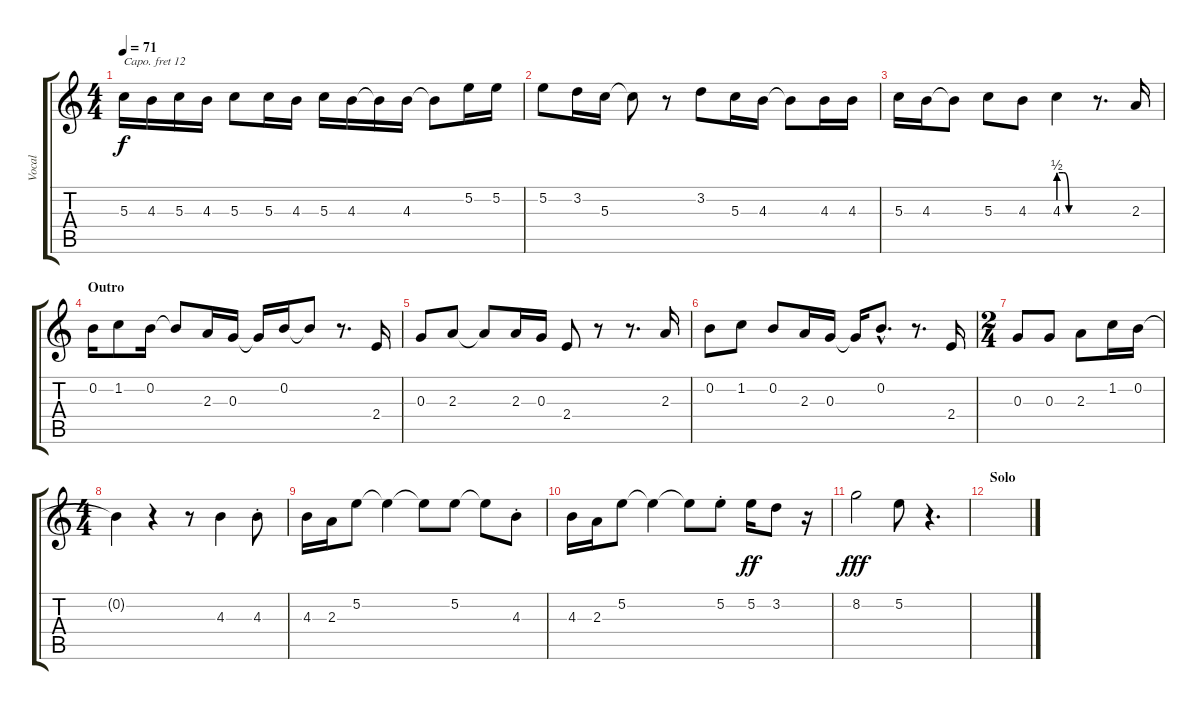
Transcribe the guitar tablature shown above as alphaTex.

\track ("Vocal" "Vocal") {instrument acousticgrandpiano}
\staff {score tabs}
\capo 12
\tuning (E4 B3 G3 D3 A2 E2) {hide}
\ts (4 4)
\tempo 71
\clef g2
\ks c
5.3.16{dy f} 4.3.16 5.3.16 4.3.16 5.3.8 5.3.16 4.3.16 5.3.16 4.3.16 4.3{t}.16 4.3.16 4.3{t}.8 5.2.16 5.2.16 |
5.2.8 3.2.16 5.3.16 5.3{t}.8 r.8 3.2.8 5.3.16 4.3.16 4.3{t}.8 4.3.16 4.3.16 |
5.3.16 4.3.16 4.3{t}.8 5.3.8 4.3.8 4.3{be (custom 0 2 10 2 20 0 60 0)}.4 r.8{d} 2.3.16 |
\section ("" "Outro")
0.2.16 1.2.8 0.2.16 0.2{t}.8 2.3.16 0.3.16 0.3{t}.16 0.2.16 0.2{t}.8 r.8{d} 2.4.16 |
0.3.8 2.3.8 2.3{t}.8 2.3.16 0.3.16 2.4.8 r.8 r.8{d} 2.3.16 |
0.2.8 1.2.8 0.2.8 2.3.16 0.3.16 0.3{t}.16 0.2{hac}.8{d} r.8{d} 2.4.16 |
\ts (2 4)
0.3.8 0.3.8 2.3.8 1.2.16 0.2.16 |
\ts (4 4)
0.2{t}.4 r.4 r.8 4.3.4 4.3{st}.8 |
4.3.16 2.3.16 5.2.8 5.2{t}.4 5.2{t}.8 5.2.8 5.2{t}.8 4.3{st}.8 |
4.3.16 2.3.16 5.2.8 5.2{t}.4 5.2{t}.8 5.2{st}.8 5.2.16{dy ff} 3.2.8 r.16 |
8.2.2{dy fff} 5.2.8 r.4{d} |
\section ("" "Solo")
